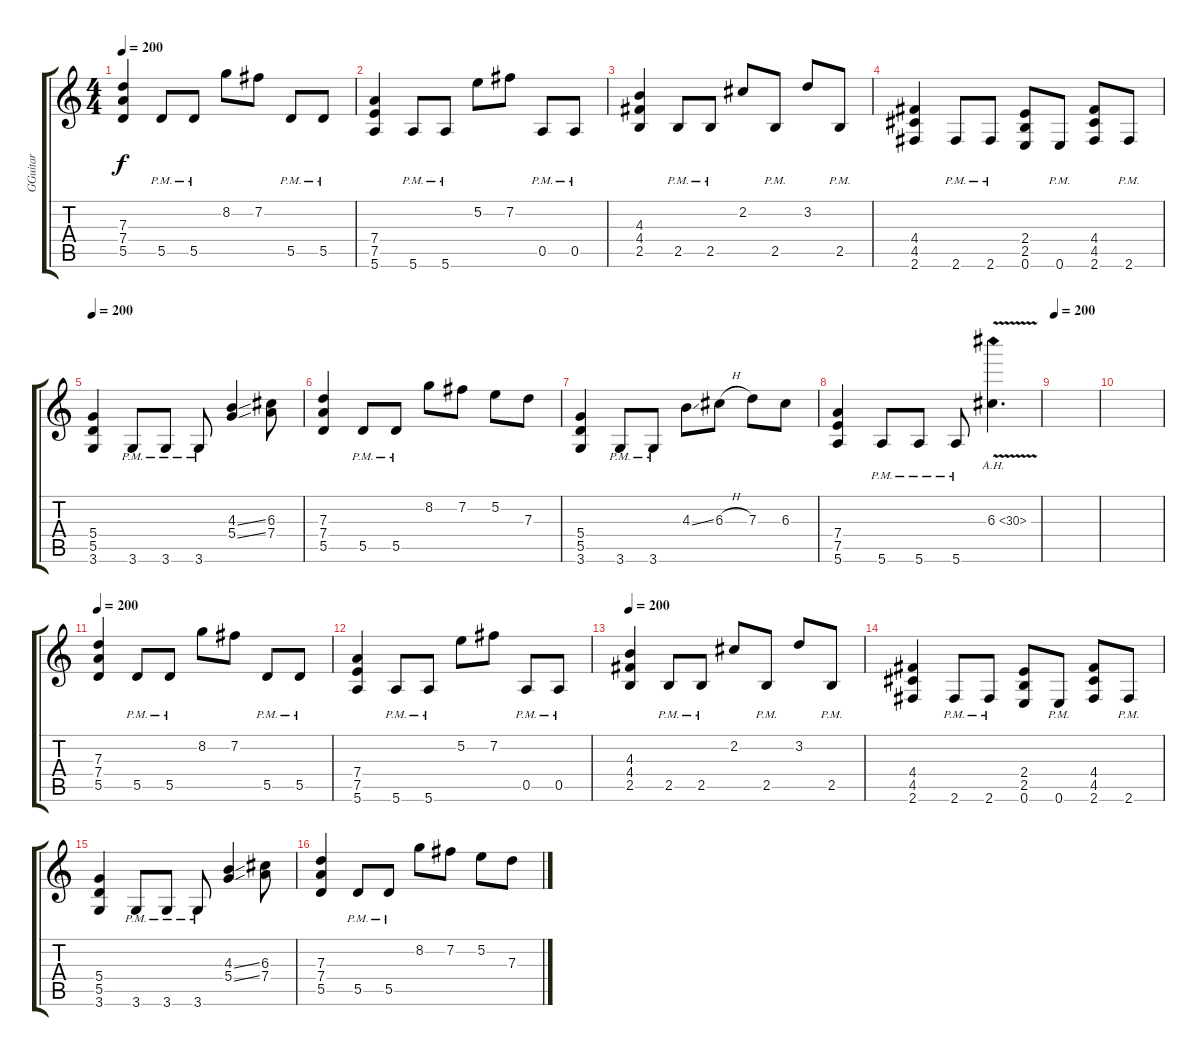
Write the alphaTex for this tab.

\track ("GGuitar" "GGuitar") {instrument distortionguitar}
\staff {score tabs}
\tuning (E4 B3 G3 D3 A2 E2) {hide}
\ts (4 4)
\tempo 200
\clef g2
\ks c
(7.3 7.4 5.5).4{dy f} 5.5{pm}.8 5.5{pm}.8 8.2.8 7.2.8 5.5{pm}.8 5.5{pm}.8 |
(7.4 7.5 5.6).4 5.6{pm}.8 5.6{pm}.8 5.2.8 7.2.8 0.5{pm}.8 0.5{pm}.8 |
(4.3 4.4 2.5).4 2.5{pm}.8 2.5{pm}.8 2.2.8 2.5{pm}.8 3.2.8 2.5{pm}.8 |
(4.4 4.5 2.6).4 2.6{pm}.8 2.6{pm}.8 (2.4 2.5 0.6).8 0.6{pm}.8 (4.4 4.5 2.6).8 2.6{pm}.8 |
\tempo 200
(5.4 5.5 3.6).4 3.6{pm}.8 3.6{pm}.8 3.6{pm}.8 (4.3{ss} 5.4{ss}).4 (6.3 7.4).8 |
(7.3 7.4 5.5).4 5.5{pm}.8 5.5{pm}.8 8.2.8 7.2.8 5.2.8 7.3.8 |
(5.4 5.5 3.6).4 3.6{pm}.8 3.6{pm}.8 4.3{ss}.8 6.3{h}.8 7.3.8 6.3.8 |
(7.4 7.5 5.6).4 5.6{pm}.8 5.6{pm}.8 5.6{pm}.8 6.3{ah 24 v}.4{d} |
\tempo 200
|
|
\tempo 200
(7.3 7.4 5.5).4 5.5{pm}.8 5.5{pm}.8 8.2.8 7.2.8 5.5{pm}.8 5.5{pm}.8 |
(7.4 7.5 5.6).4 5.6{pm}.8 5.6{pm}.8 5.2.8 7.2.8 0.5{pm}.8 0.5{pm}.8 |
\tempo 200
(4.3 4.4 2.5).4 2.5{pm}.8 2.5{pm}.8 2.2.8 2.5{pm}.8 3.2.8 2.5{pm}.8 |
(4.4 4.5 2.6).4 2.6{pm}.8 2.6{pm}.8 (2.4 2.5 0.6).8 0.6{pm}.8 (4.4 4.5 2.6).8 2.6{pm}.8 |
(5.4 5.5 3.6).4 3.6{pm}.8 3.6{pm}.8 3.6{pm}.8 (4.3{ss} 5.4{ss}).4 (6.3 7.4).8 |
(7.3 7.4 5.5).4 5.5{pm}.8 5.5{pm}.8 8.2.8 7.2.8 5.2.8 7.3.8
